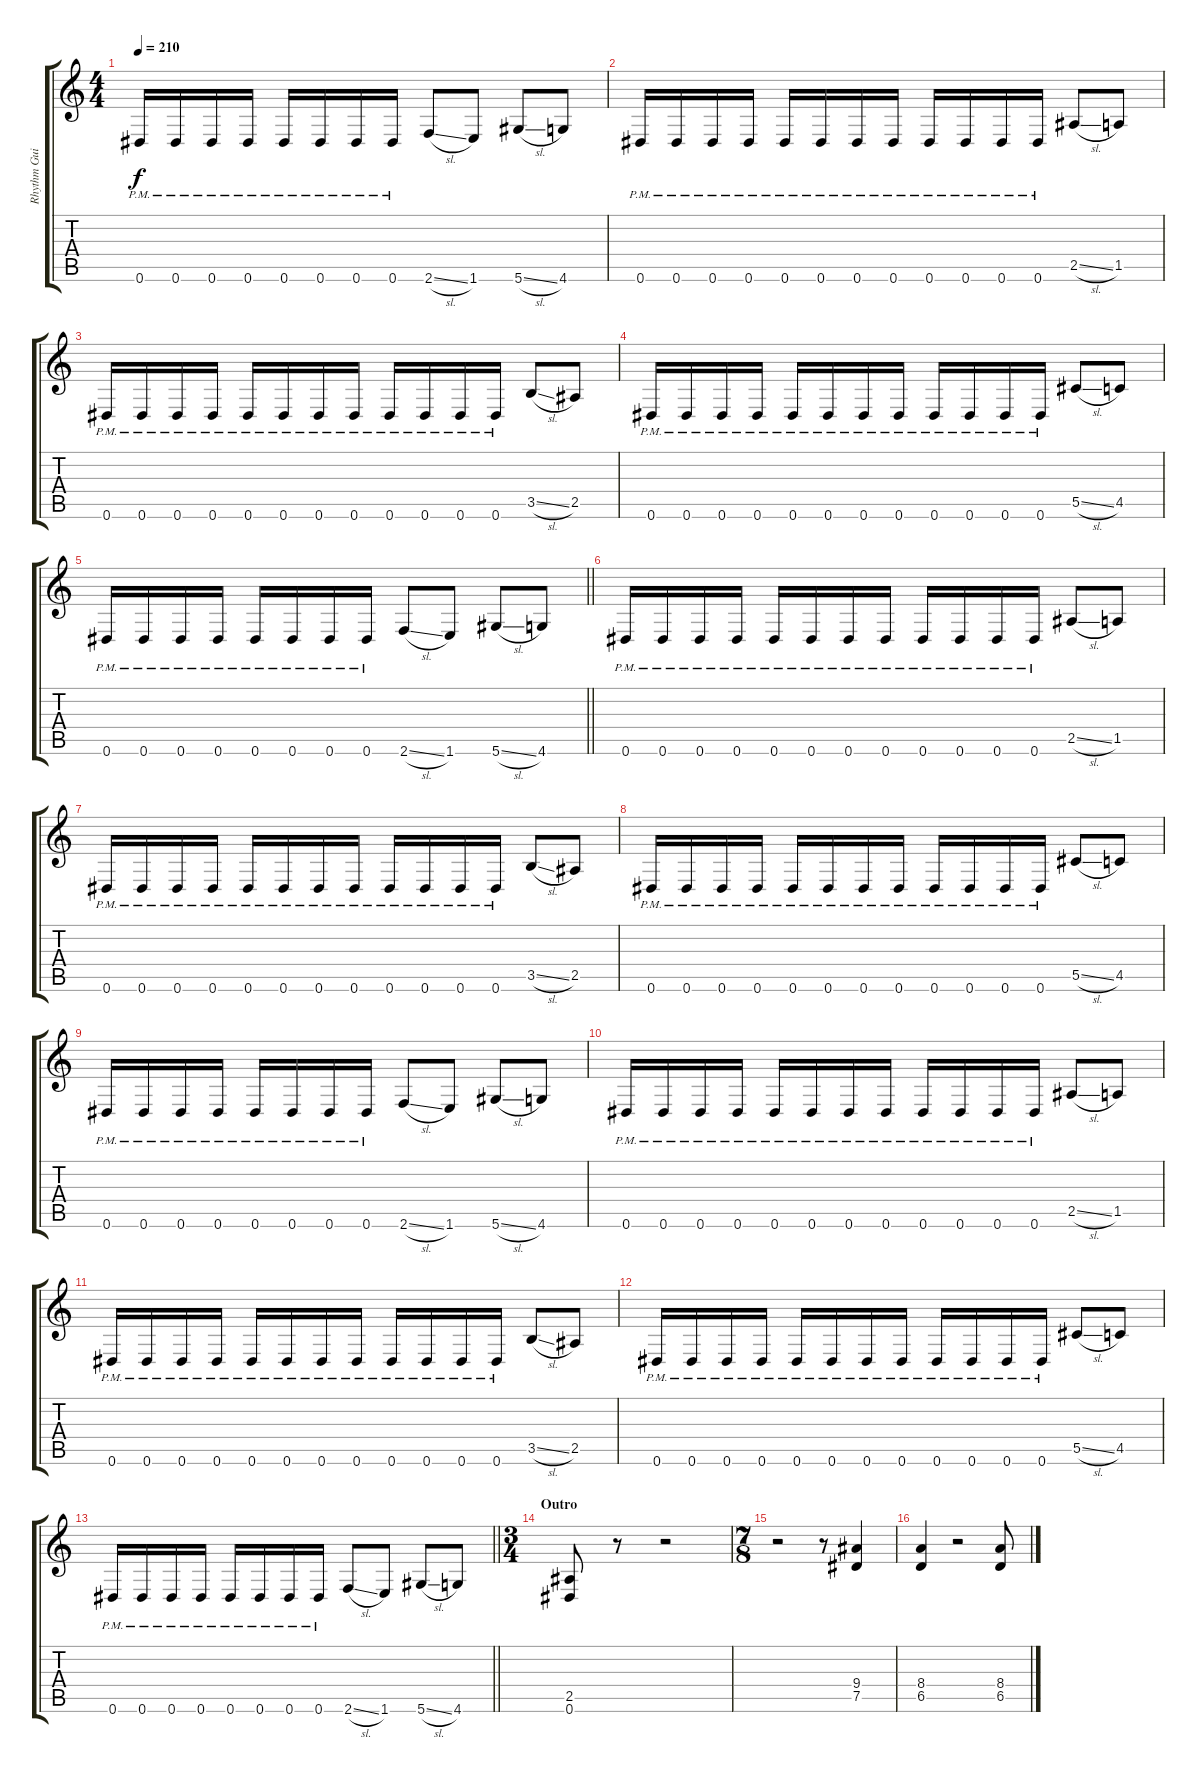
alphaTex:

\track ("Rhythm Guitar" "Rhythm Gui") {instrument distortionguitar}
\staff {score tabs}
\tuning (Eb4 Bb3 Gb3 Db3 Ab2 Eb2) {hide}
\ts (4 4)
\tempo 210
\clef g2
\ks c
0.6{pm}.16{dy f} 0.6{pm}.16 0.6{pm}.16 0.6{pm}.16 0.6{pm}.16 0.6{pm}.16 0.6{pm}.16 0.6{pm}.16 2.6{sl}.8 1.6.8 5.6{sl}.8 4.6.8 |
0.6{pm}.16 0.6{pm}.16 0.6{pm}.16 0.6{pm}.16 0.6{pm}.16 0.6{pm}.16 0.6{pm}.16 0.6{pm}.16 0.6{pm}.16 0.6{pm}.16 0.6{pm}.16 0.6{pm}.16 2.5{sl}.8 1.5.8 |
0.6{pm}.16 0.6{pm}.16 0.6{pm}.16 0.6{pm}.16 0.6{pm}.16 0.6{pm}.16 0.6{pm}.16 0.6{pm}.16 0.6{pm}.16 0.6{pm}.16 0.6{pm}.16 0.6{pm}.16 3.5{sl}.8 2.5.8 |
0.6{pm}.16 0.6{pm}.16 0.6{pm}.16 0.6{pm}.16 0.6{pm}.16 0.6{pm}.16 0.6{pm}.16 0.6{pm}.16 0.6{pm}.16 0.6{pm}.16 0.6{pm}.16 0.6{pm}.16 5.5{sl}.8 4.5.8 |
\barLineRight lightlight
0.6{pm}.16 0.6{pm}.16 0.6{pm}.16 0.6{pm}.16 0.6{pm}.16 0.6{pm}.16 0.6{pm}.16 0.6{pm}.16 2.6{sl}.8 1.6.8 5.6{sl}.8 4.6.8 |
0.6{pm}.16 0.6{pm}.16 0.6{pm}.16 0.6{pm}.16 0.6{pm}.16 0.6{pm}.16 0.6{pm}.16 0.6{pm}.16 0.6{pm}.16 0.6{pm}.16 0.6{pm}.16 0.6{pm}.16 2.5{sl}.8 1.5.8 |
0.6{pm}.16 0.6{pm}.16 0.6{pm}.16 0.6{pm}.16 0.6{pm}.16 0.6{pm}.16 0.6{pm}.16 0.6{pm}.16 0.6{pm}.16 0.6{pm}.16 0.6{pm}.16 0.6{pm}.16 3.5{sl}.8 2.5.8 |
0.6{pm}.16 0.6{pm}.16 0.6{pm}.16 0.6{pm}.16 0.6{pm}.16 0.6{pm}.16 0.6{pm}.16 0.6{pm}.16 0.6{pm}.16 0.6{pm}.16 0.6{pm}.16 0.6{pm}.16 5.5{sl}.8 4.5.8 |
0.6{pm}.16 0.6{pm}.16 0.6{pm}.16 0.6{pm}.16 0.6{pm}.16 0.6{pm}.16 0.6{pm}.16 0.6{pm}.16 2.6{sl}.8 1.6.8 5.6{sl}.8 4.6.8 |
0.6{pm}.16 0.6{pm}.16 0.6{pm}.16 0.6{pm}.16 0.6{pm}.16 0.6{pm}.16 0.6{pm}.16 0.6{pm}.16 0.6{pm}.16 0.6{pm}.16 0.6{pm}.16 0.6{pm}.16 2.5{sl}.8 1.5.8 |
0.6{pm}.16 0.6{pm}.16 0.6{pm}.16 0.6{pm}.16 0.6{pm}.16 0.6{pm}.16 0.6{pm}.16 0.6{pm}.16 0.6{pm}.16 0.6{pm}.16 0.6{pm}.16 0.6{pm}.16 3.5{sl}.8 2.5.8 |
0.6{pm}.16 0.6{pm}.16 0.6{pm}.16 0.6{pm}.16 0.6{pm}.16 0.6{pm}.16 0.6{pm}.16 0.6{pm}.16 0.6{pm}.16 0.6{pm}.16 0.6{pm}.16 0.6{pm}.16 5.5{sl}.8 4.5.8 |
\barLineRight lightlight
0.6{pm}.16 0.6{pm}.16 0.6{pm}.16 0.6{pm}.16 0.6{pm}.16 0.6{pm}.16 0.6{pm}.16 0.6{pm}.16 2.6{sl}.8 1.6.8 5.6{sl}.8 4.6.8 |
\ts (3 4)
\section ("" "Outro")
(2.5 0.6).8 r.8 r.2 |
\ts (7 8)
r.2 r.8 (9.4 7.5).4 |
(8.4 6.5).4 r.2 (8.4 6.5).8
